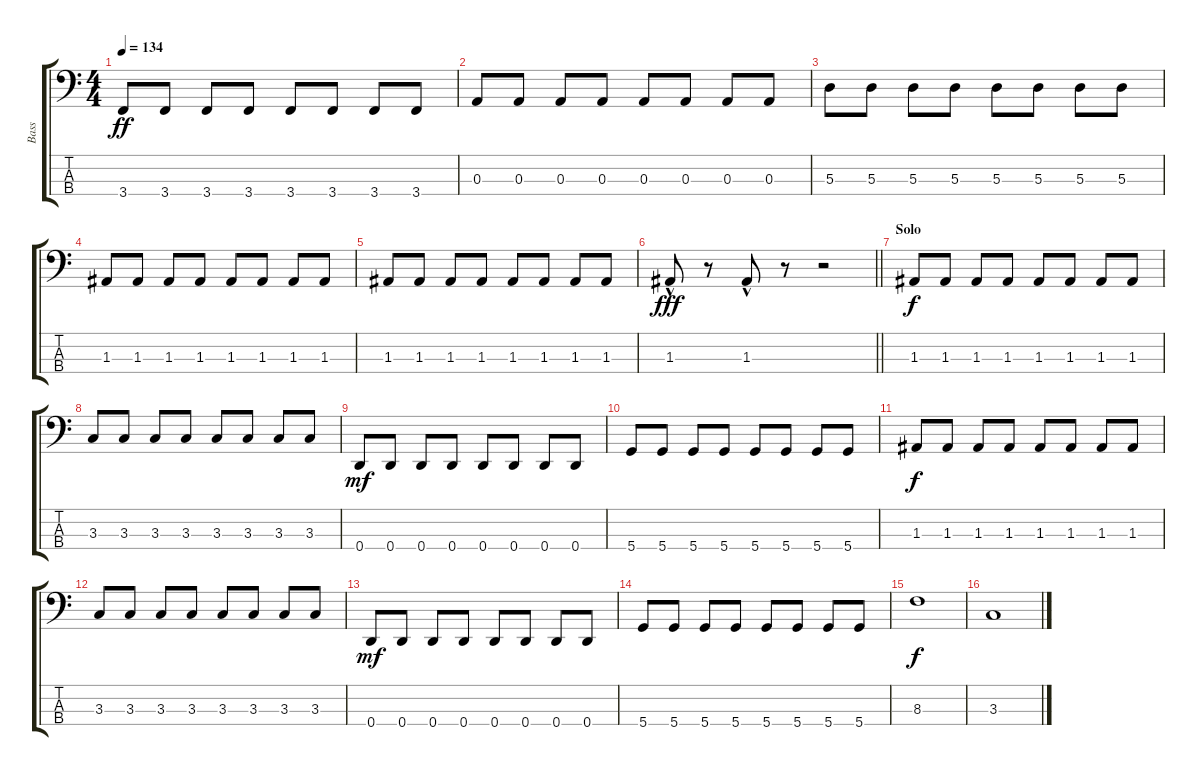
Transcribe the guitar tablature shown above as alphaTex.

\track ("Bass" "Bass") {instrument electricbassfinger}
\staff {score tabs}
\tuning (G2 D2 A1 D1) {hide}
\ts (4 4)
\tempo 134
\clef f4
\ks c
3.4.8{dy ff} 3.4.8 3.4.8 3.4.8 3.4.8 3.4.8 3.4.8 3.4.8 |
0.3.8 0.3.8 0.3.8 0.3.8 0.3.8 0.3.8 0.3.8 0.3.8 |
5.3.8 5.3.8 5.3.8 5.3.8 5.3.8 5.3.8 5.3.8 5.3.8 |
1.3.8 1.3.8 1.3.8 1.3.8 1.3.8 1.3.8 1.3.8 1.3.8 |
1.3.8 1.3.8 1.3.8 1.3.8 1.3.8 1.3.8 1.3.8 1.3.8 |
\barLineRight lightlight
1.3{hac}.8{dy fff} r.8 1.3{hac}.8 r.8 r.2 |
\section ("" "Solo")
1.3.8{dy f} 1.3.8 1.3.8 1.3.8 1.3.8 1.3.8 1.3.8 1.3.8 |
3.3.8 3.3.8 3.3.8 3.3.8 3.3.8 3.3.8 3.3.8 3.3.8 |
0.4.8{dy mf} 0.4.8 0.4.8 0.4.8 0.4.8 0.4.8 0.4.8 0.4.8 |
5.4.8 5.4.8 5.4.8 5.4.8 5.4.8 5.4.8 5.4.8 5.4.8 |
1.3.8{dy f} 1.3.8 1.3.8 1.3.8 1.3.8 1.3.8 1.3.8 1.3.8 |
3.3.8 3.3.8 3.3.8 3.3.8 3.3.8 3.3.8 3.3.8 3.3.8 |
0.4.8{dy mf} 0.4.8 0.4.8 0.4.8 0.4.8 0.4.8 0.4.8 0.4.8 |
5.4.8 5.4.8 5.4.8 5.4.8 5.4.8 5.4.8 5.4.8 5.4.8 |
8.3.1{dy f} |
3.3.1
